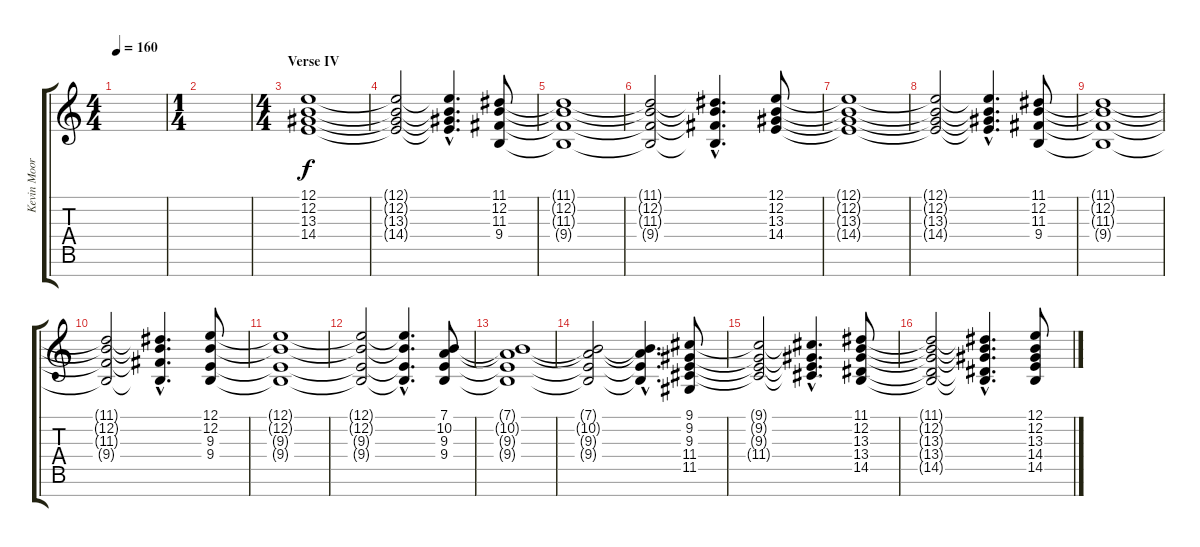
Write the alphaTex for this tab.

\track ("Kevin Moore Backround Keyboard" "Kevin Moor") {instrument stringensemble1}
\staff {score tabs}
\tuning (E4 B3 G3 D3 A2 E2 B1) {hide}
\ts (4 4)
\tempo 160
\clef g2
\ks c
|
\ts (1 4)
|
\ts (4 4)
\section ("" "Verse IV")
(12.1 12.2 13.3 14.4).1 |
(12.1{t} 12.2{t} 13.3{t} 14.4{t}).2 (12.1{hac t} 12.2{hac t} 13.3{hac t} 14.4{hac t}).4{d} (11.1 12.2 11.3 9.4).8 |
(11.1{t} 12.2{t} 11.3{t} 9.4{t}).1 |
(11.1{t} 12.2{t} 11.3{t} 9.4{t}).2 (11.1{hac t} 12.2{hac t} 11.3{hac t} 9.4{hac t}).4{d} (12.1 12.2 13.3 14.4).8 |
(12.1{t} 12.2{t} 13.3{t} 14.4{t}).1 |
(12.1{t} 12.2{t} 13.3{t} 14.4{t}).2 (12.1{hac t} 12.2{hac t} 13.3{hac t} 14.4{hac t}).4{d} (11.1 12.2 11.3 9.4).8 |
(11.1{t} 12.2{t} 11.3{t} 9.4{t}).1 |
(11.1{t} 12.2{t} 11.3{t} 9.4{t}).2 (11.1{hac t} 12.2{hac t} 11.3{hac t} 9.4{hac t}).4{d} (12.1 12.2 9.3 9.4).8 |
(12.1{t} 12.2{t} 9.3{t} 9.4{t}).1 |
(12.1{t} 12.2{t} 9.3{t} 9.4{t}).2 (12.1{hac t} 12.2{hac t} 9.3{hac t} 9.4{hac t}).4{d} (7.1 10.2 9.3 9.4).8 |
(7.1{t} 10.2{t} 9.3{t} 9.4{t}).1 |
(7.1{t} 10.2{t} 9.3{t} 9.4{t}).2 (7.1{hac t} 10.2{hac t} 9.3{hac t} 9.4{hac t}).4{d} (9.1 9.2 9.3 11.4 11.5).8 |
(9.1{t} 9.2{t} 9.3{t} 11.4{t}).2 (9.1{hac t} 9.2{hac t} 9.3{hac t} 11.4{hac t}).4{d} (11.1 12.2 13.3 13.4 14.5).8 |
(11.1{t} 12.2{t} 13.3{t} 13.4{t} 14.5{t}).2 (11.1{hac t} 12.2{hac t} 13.3{hac t} 13.4{hac t} 14.5{hac t}).4{d} (12.1 12.2 13.3 14.4 14.5).8
